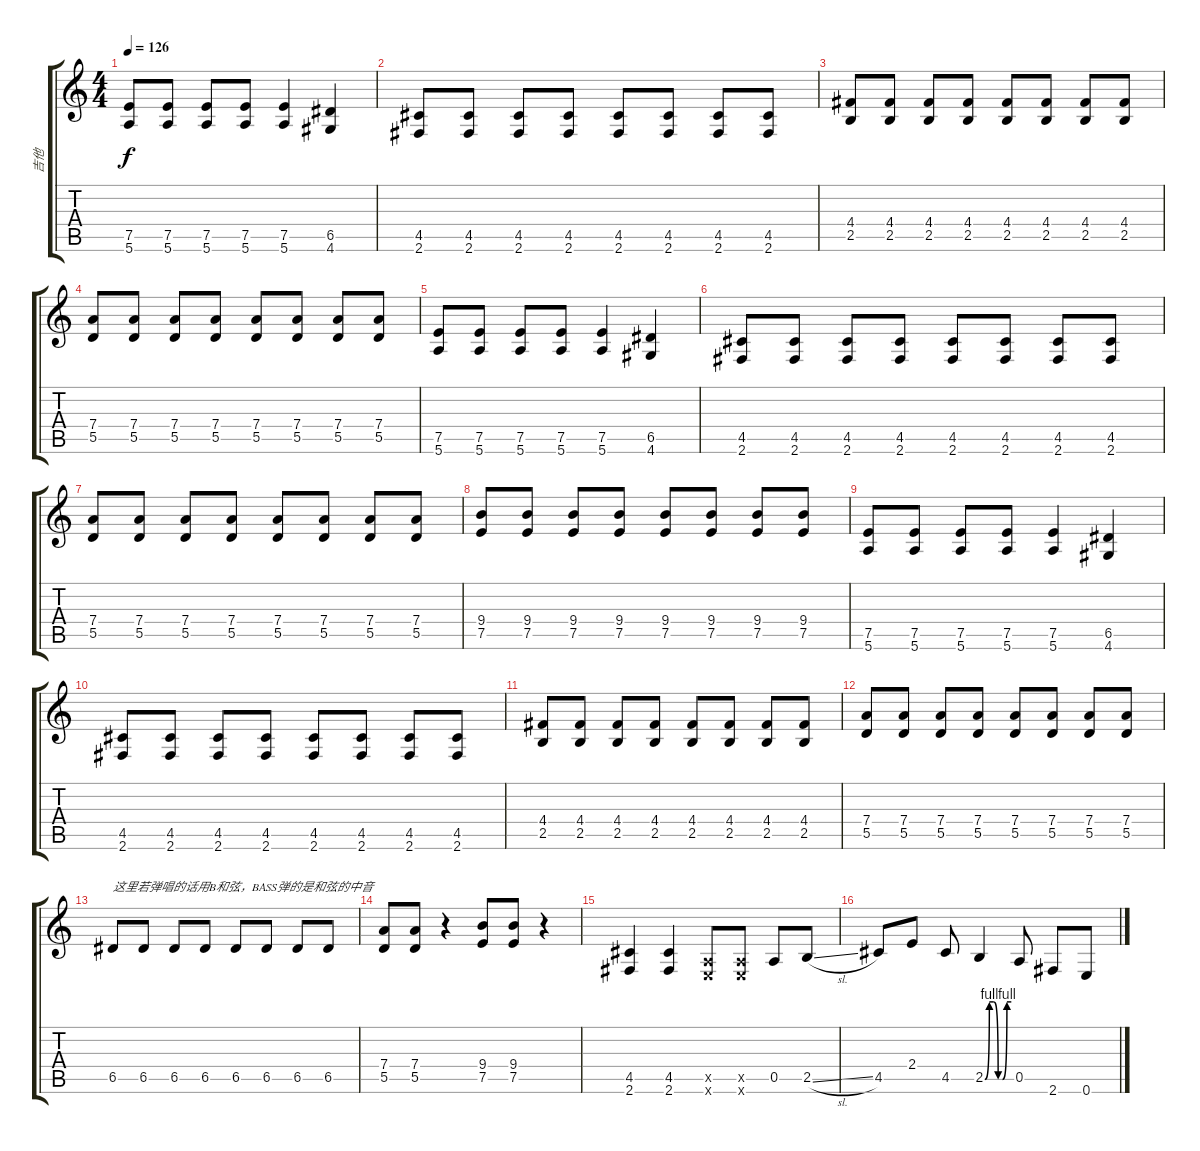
\track ("吉他" "吉他") {instrument distortionguitar}
\staff {score tabs}
\tuning (E4 B3 G3 D3 A2 E2) {hide}
\ts (4 4)
\tempo 126
\clef g2
\ks c
(7.5 5.6).8{dy f} (7.5 5.6).8 (7.5 5.6).8 (7.5 5.6).8 (7.5 5.6).4 (6.5 4.6).4 |
(4.5 2.6).8 (4.5 2.6).8 (4.5 2.6).8 (4.5 2.6).8 (4.5 2.6).8 (4.5 2.6).8 (4.5 2.6).8 (4.5 2.6).8 |
(4.4 2.5).8 (4.4 2.5).8 (4.4 2.5).8 (4.4 2.5).8 (4.4 2.5).8 (4.4 2.5).8 (4.4 2.5).8 (4.4 2.5).8 |
(7.4 5.5).8{txt " "} (7.4 5.5).8 (7.4 5.5).8 (7.4 5.5).8 (7.4 5.5).8 (7.4 5.5).8 (7.4 5.5).8 (7.4 5.5).8 |
(7.5 5.6).8 (7.5 5.6).8 (7.5 5.6).8 (7.5 5.6).8 (7.5 5.6).4 (6.5 4.6).4 |
(4.5 2.6).8 (4.5 2.6).8 (4.5 2.6).8 (4.5 2.6).8 (4.5 2.6).8 (4.5 2.6).8 (4.5 2.6).8 (4.5 2.6).8 |
(7.4 5.5).8 (7.4 5.5).8 (7.4 5.5).8 (7.4 5.5).8 (7.4 5.5).8 (7.4 5.5).8 (7.4 5.5).8 (7.4 5.5).8 |
(9.4 7.5).8 (9.4 7.5).8 (9.4 7.5).8 (9.4 7.5).8 (9.4 7.5).8 (9.4 7.5).8 (9.4 7.5).8 (9.4 7.5).8 |
(7.5 5.6).8 (7.5 5.6).8 (7.5 5.6).8 (7.5 5.6).8 (7.5 5.6).4 (6.5 4.6).4 |
(4.5 2.6).8 (4.5 2.6).8 (4.5 2.6).8 (4.5 2.6).8 (4.5 2.6).8 (4.5 2.6).8 (4.5 2.6).8 (4.5 2.6).8 |
(4.4 2.5).8 (4.4 2.5).8 (4.4 2.5).8 (4.4 2.5).8 (4.4 2.5).8 (4.4 2.5).8 (4.4 2.5).8 (4.4 2.5).8 |
(7.4 5.5).8 (7.4 5.5).8 (7.4 5.5).8 (7.4 5.5).8 (7.4 5.5).8 (7.4 5.5).8 (7.4 5.5).8 (7.4 5.5).8 |
6.5.8{txt "这里若弹唱的话用B和弦，BASS弹的是和弦的中音"} 6.5.8 6.5.8 6.5.8 6.5.8 6.5.8 6.5.8 6.5.8 |
(7.4 5.5).8 (7.4 5.5).8 r.4 (9.4 7.5).8 (9.4 7.5).8 r.4 |
(4.5 2.6).4 (4.5 2.6).4 (0.5{x} 0.6{x}).8 (0.5{x} 0.6{x}).8 0.5.8 2.5{sl}.8 |
4.5.8 2.4.8 4.5.8 2.5{be (custom 0 0 10 4 20 4 30 0 40 0 50 4 60 4)}.4 0.5.8 2.6.8 0.6.8
